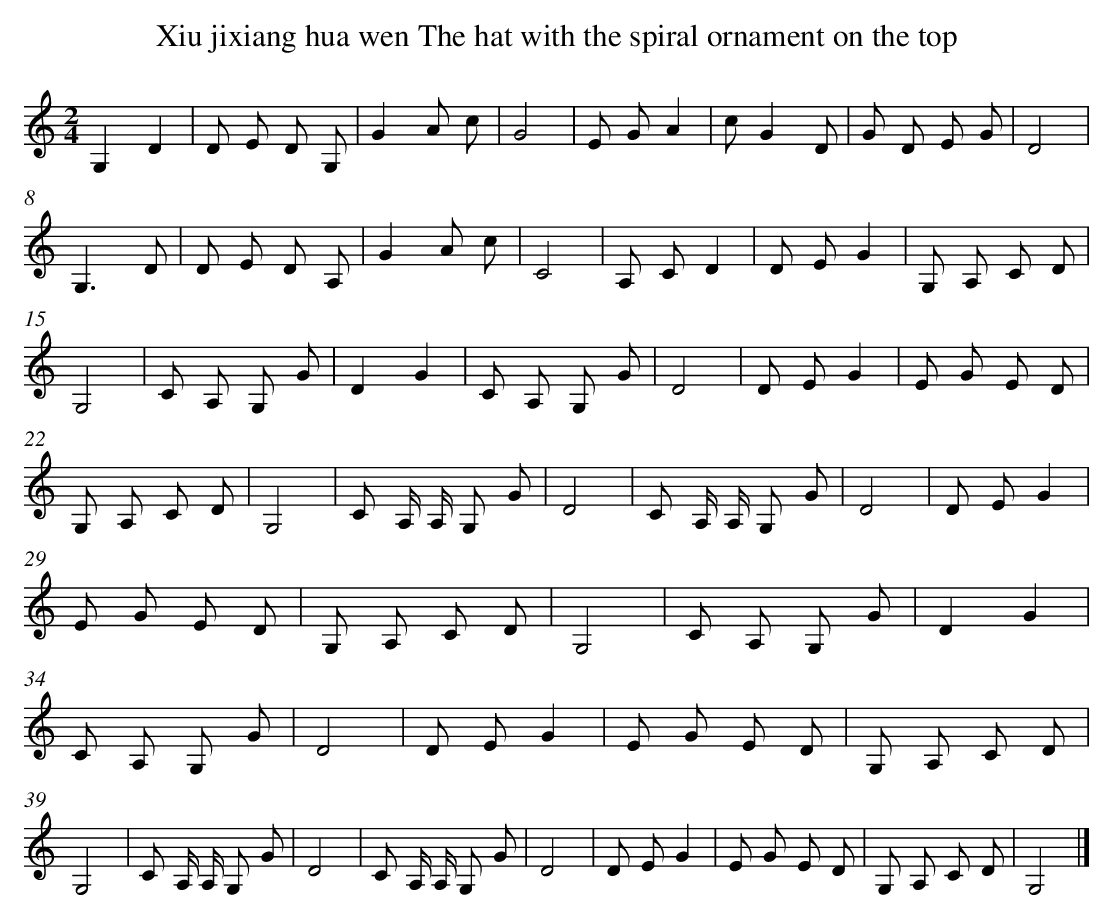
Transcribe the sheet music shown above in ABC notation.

X:1
T: Xiu jixiang hua wen The hat with the spiral ornament on the top
L: 1/8
M: 2/4
K: C
G,2D2 [I:setbarnb 1]|
D E D G, |
G2A c |
G4 |
E GA2 |
cG2D |
G D E G |
D4 |
G,3D |
D E D A, |
G2A c |
C4 |
A, CD2 |
D EG2 |
G, A, C D |
G,4 |
C A, G, G |
D2G2 |
C A, G, G |
D4 |
D EG2 |
E G E D |
G, A, C D |
G,4 |
C A,/ A,/ G, G |
D4 |
C A,/ A,/ G, G |
D4 |
D EG2 |
E G E D |
G, A, C D |
G,4 |
C A, G, G |
D2G2 |
C A, G, G |
D4 |
D EG2 |
E G E D |
G, A, C D |
G,4 |
C A,/ A,/ G, G |
D4 |
C A,/ A,/ G, G |
D4 |
D EG2 |
E G E D |
G, A, C D |
G,4 |]
